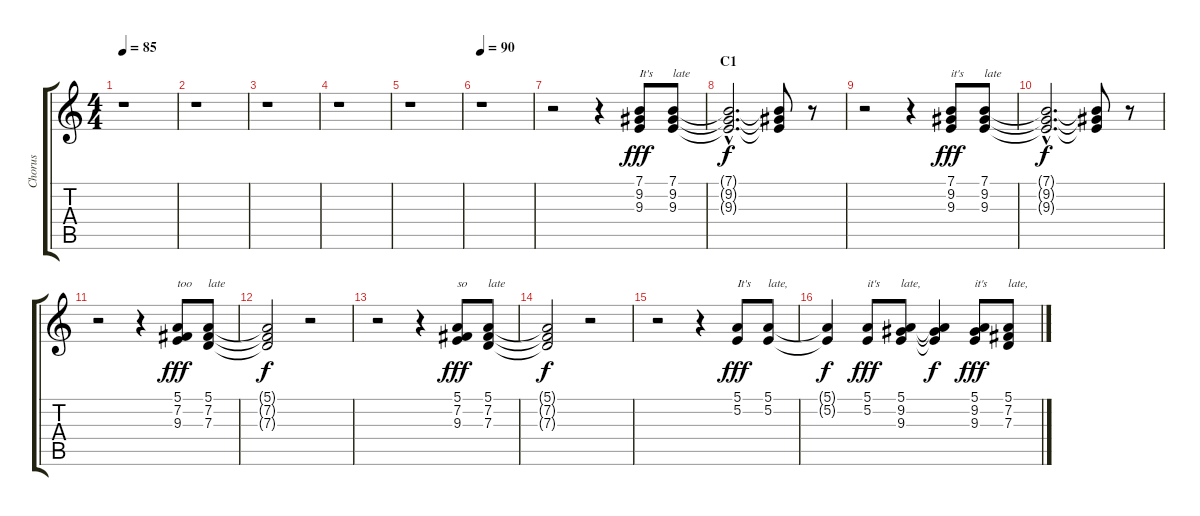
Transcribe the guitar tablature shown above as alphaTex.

\track ("Chorus" "Chorus") {instrument choiraahs}
\staff {score tabs}
\tuning (E4 B3 G3 D3 A2 E2) {hide}
\ts (4 4)
\tempo 85
\clef g2
\ks c
r.1{dy fff} |
r.1 |
r.1 |
r.1 |
r.1 |
\tempo 90
r.1 |
r.2 r.4 (7.1 9.2 9.3).8{txt "It's"} (7.1 9.2 9.3).8{txt "late"} |
\section ("" "C1")
(7.1{hac t} 9.2{hac t} 9.3{hac t}).2{d dy f} (7.1{t} 9.2{t} 9.3{t}).8 r.8 |
r.2 r.4 (7.1 9.2 9.3).8{txt "it's" dy fff} (7.1 9.2 9.3).8{txt "late"} |
(7.1{hac t} 9.2{hac t} 9.3{hac t}).2{d dy f} (7.1{t} 9.2{t} 9.3{t}).8 r.8 |
r.2 r.4 (5.1 7.2 9.3).8{txt "too" dy fff} (5.1 7.2 7.3).8{txt "late"} |
(5.1{t} 7.2{t} 7.3{t}).2{dy f} r.2 |
r.2 r.4 (5.1 7.2 9.3).8{txt "so" dy fff} (5.1 7.2 7.3).8{txt "late"} |
(5.1{t} 7.2{t} 7.3{t}).2{dy f} r.2 |
r.2 r.4 (5.1 5.2).8{txt "It's" dy fff} (5.1 5.2).8{txt "late,"} |
(5.1{t} 5.2{t}).4{dy f} (5.1 5.2).8{txt "it's" dy fff} (5.1 9.2 9.3).8{txt "late,"} (5.1{t} 9.2{t} 9.3{t}).4{dy f} (5.1 9.2 9.3).8{txt "it's" dy fff} (5.1 7.2 7.3).8{txt "late,"}
